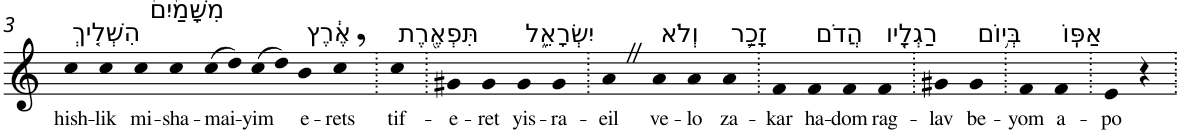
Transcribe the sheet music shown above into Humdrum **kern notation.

**kern	**text
*part1	*part1
*staff1	*staff1
*I"Piano	*
*I'Pno	*
!!LO:PB:g=z
*clefG2	*
*k[]	*
=3	=3
!LO:TX:a:t=הִשְׁלִ֤יךְ	!
!	!LO:LY:b
4cc	hish-
!	!LO:LY:b
4cc	-lik
!LO:TX:a:t=מִשָּׁמַ֙יִם֙	!
!	!LO:LY:b
4cc	mi-
!	!LO:LY:b
4cc	-sha-
!	!LO:LY:b
(>8cc	-mai-
8dd)	.
!	!LO:LY:b
(>8cc	-yim
8dd)	.
!LO:TX:a:t=אֶ֔רֶץ	!
!	!LO:LY:b
4b	e-
!	!LO:LY:b
4cc,	-rets
=4.	=4.
!LO:TX:a:t=תִּפְאֶ֖רֶת	!
!	!LO:LY:b
4cc	tif-
=5.	=5.
!	!LO:LY:b
4g#X	-e-
!	!LO:LY:b
4g#	-ret
!LO:TX:a:t=יִשְׂרָאֵ֑ל	!
!	!LO:LY:b
4g#	yis-
!	!LO:LY:b
4g#	-ra-
=6.	=6.
!	!LO:LY:b
4aZ	-eil
!LO:TX:a:t=וְלֹא	!
!	!LO:LY:b
4a	ve-
!	!LO:LY:b
4a	-lo
!LO:TX:a:t=זָכַ֥ר	!
!	!LO:LY:b
4a	za-
=7.	=7.
!	!LO:LY:b
4f	-kar
!LO:TX:a:t=הֲדֹם	!
!	!LO:LY:b
4f	ha-
!	!LO:LY:b
4f	-dom
!LO:TX:a:t=רַגְלָ֖יו	!
!	!LO:LY:b
4f	rag-
=8.	=8.
!	!LO:LY:b
4g#X	-lav
!LO:TX:a:t=בְּי֥וֹם	!
!	!LO:LY:b
4g#	be-
=9.	=9.
!	!LO:LY:b
4f	-yom
!LO:TX:a:t=אַפּֽוֹ	!
!	!LO:LY:b
4f	a-
=10.	=10.
!	!LO:LY:b
4e	-po
4r	.
=.	=.
*-	*-
